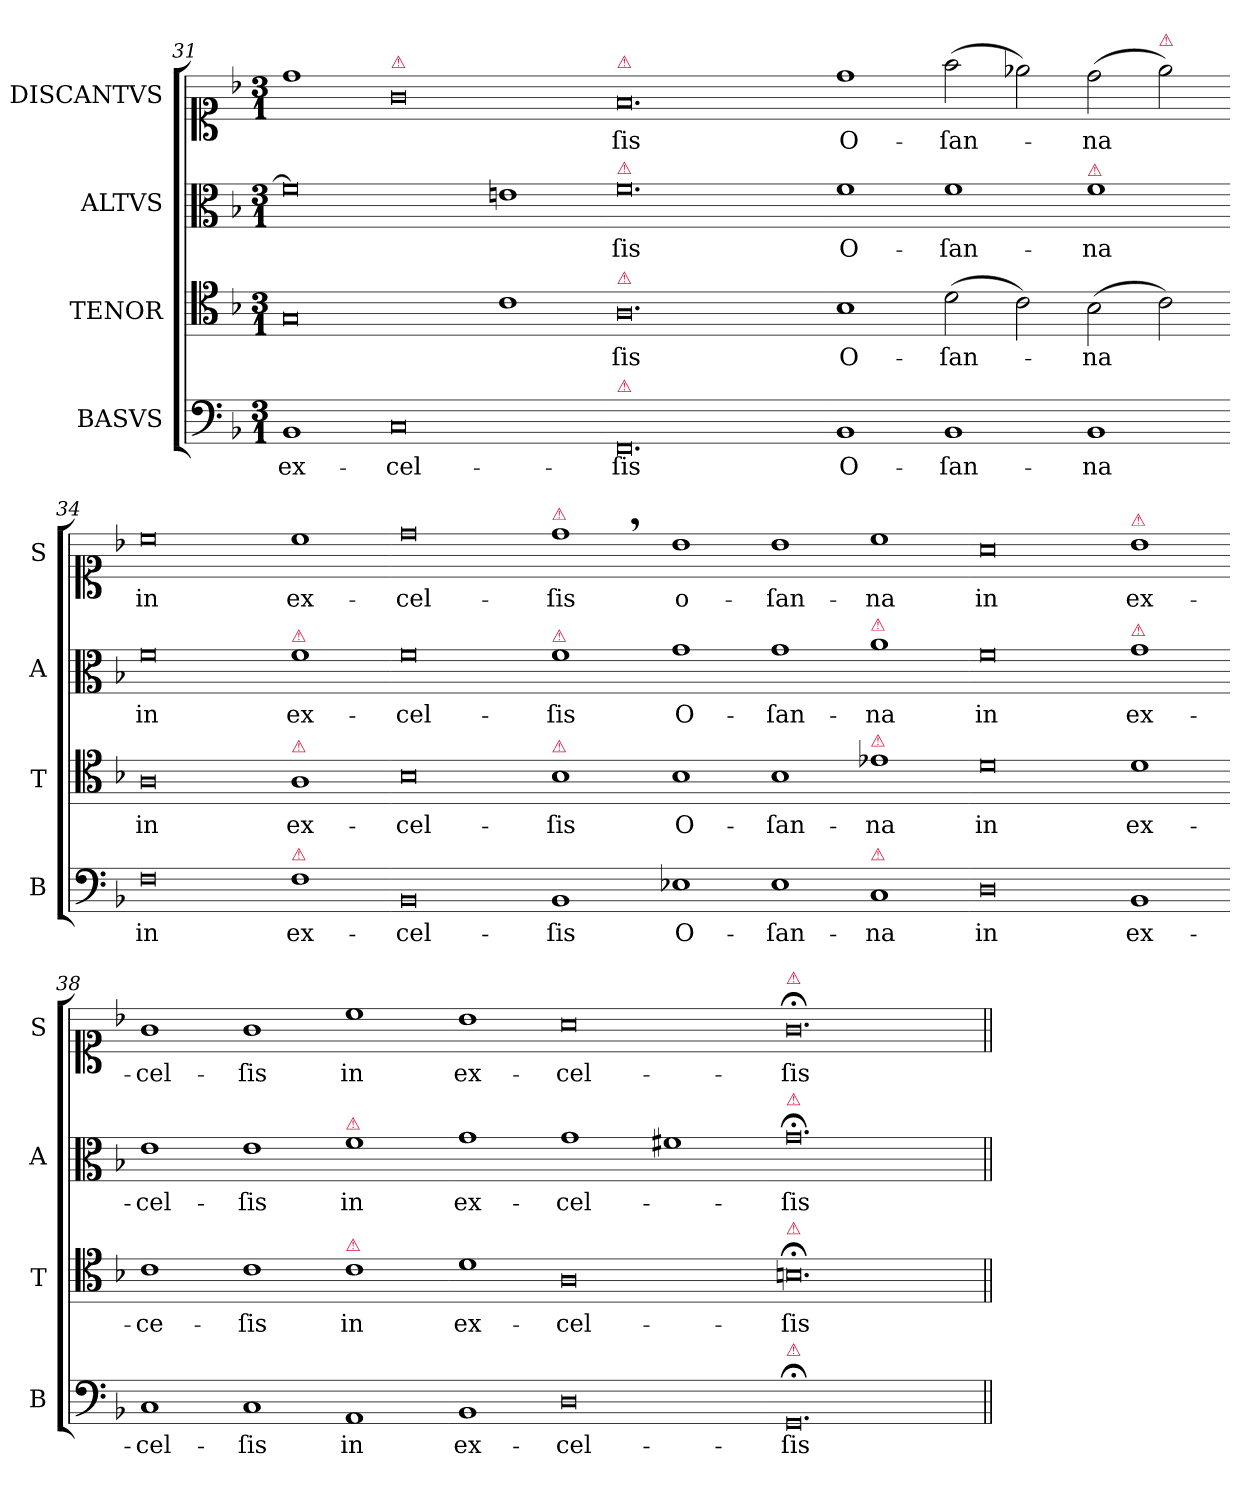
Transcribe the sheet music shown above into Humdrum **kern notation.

**kern	**text	**kern	**text	**kern	**text	**kern	**text
*part4	*part4	*part3	*part3	*part2	*part2	*part1	*part1
*staff4	*staff4	*staff3	*staff3	*staff2	*staff2	*staff1	*staff1
*I"BASVS	*	*I"TENOR	*	*I"ALTVS	*	*I"DISCANTVS	*
*I'B	*	*I'T	*	*I'A	*	*I'S	*
*clefF4	*	*clefC4	*	*clefC3	*	*clefC1	*
*k[b-]	*	*k[b-]	*	*k[b-]	*	*k[b-]	*
*G:dor	*	*G:dor	*	*G:dor	*	*G:dor	*
*M3/1	*	*M3/1	*	*M3/1	*	*M3/1	*
=31	=31	=31	=31	=31	=31	=31	=31
1BB-/	ex-	0G/	.	0f\]	.	1dd\	.
!	!	!	!	!	!	!LO:TX:a:color=crimson:t=⚠	!
0C/	-cel-	.	.	.	.	0g\	.
.	.	1c\	.	1en\	.	.	.
=32-	=32-	=32-	=32-	=32-	=32-	=32-	=32-
!	!	!	!	!	!	!LO:TX:a:color=crimson:t=⚠	!
!	!	!	!	!LO:TX:a:color=crimson:t=⚠	!	!	!
!	!	!LO:TX:a:color=crimson:t=⚠	!	!	!	!	!
!LO:TX:a:color=crimson:t=⚠	!	!	!	!	!	!	!
0.FF/	-ſis	0.A\	-ſis	0.f\	-ſis	0.f/	-ſis
=33-	=33-	=33-	=33-	=33-	=33-	=33-	=33-
!	!	!	!	!	!LO:LY:i	!	!
1BB-/	O-	1B-\	O-	1f\	O-	1dd\	O-
!	!	!	!	!	!LO:LY:i	!	!
1BB-/	-ſan-	(2d\	-ſan-	1f\	-ſan-	(2ff\	-ſan-
.	.	2c\)	.	.	.	2ee-X\)	.
!	!	!	!	!LO:TX:a:color=crimson:t=⚠	!	!	!
!	!	!	!	!	!LO:LY:i	!	!
1BB-/	-na	(2B-\	-na	1f\	-na	(2dd\	-na
!	!	!	!	!	!	!LO:TX:a:color=crimson:t=⚠	!
.	.	2c\)	.	.	.	2ee-\)	.
=34-	=34-	=34-	=34-	=34-	=34-	=34-	=34-
!	!	!	!	!	!LO:LY:i	!	!
0F\	in	0A\	in	0f\	in	0cc\	in
!	!	!	!	!LO:TX:a:color=crimson:t=⚠	!	!	!
!	!	!LO:TX:a:color=crimson:t=⚠	!	!	!	!	!
!LO:TX:a:color=crimson:t=⚠	!	!	!	!	!	!	!
!	!	!	!	!	!LO:LY:i	!	!
1F\	ex-	1A\	ex-	1f\	ex-	1cc\	ex-
=35-	=35-	=35-	=35-	=35-	=35-	=35-	=35-
!	!	!	!	!	!LO:LY:i	!	!
0BB-/	-cel-	0B-\	-cel-	0f\	-cel-	0dd\	-cel-
!	!	!	!	!	!	!LO:TX:a:color=crimson:t=⚠	!
!	!	!	!	!LO:TX:a:color=crimson:t=⚠	!	!	!
!	!	!LO:TX:a:color=crimson:t=⚠	!	!	!	!	!
!	!	!	!	!	!LO:LY:i	!	!
1BB-/	-ſis	1B-\	-ſis	1f\	-ſis	1dd,<\	-ſis
=36-	=36-	=36-	=36-	=36-	=36-	=36-	=36-
!	!	!	!LO:LY:i	!	!	!	!
1E-X\	O-	1B-\	O-	1g\	O-	1b-\	o-
!	!	!	!LO:LY:i	!	!	!	!
1E-\	-ſan-	1B-\	-ſan-	1g\	-ſan-	1b-\	-ſan-
!	!	!	!	!LO:TX:a:color=crimson:t=⚠	!	!	!
!	!	!LO:TX:a:color=crimson:t=⚠	!	!	!	!	!
!LO:TX:a:color=crimson:t=⚠	!	!	!	!	!	!	!
!	!	!	!LO:LY:i	!	!	!	!
1C/	-na	1e-X\	-na	1a\	-na	1cc\	-na
=37-	=37-	=37-	=37-	=37-	=37-	=37-	=37-
!	!	!	!LO:LY:i	!	!	!	!
0D\	in	0d\	in	0f\	in	0a\	in
!	!	!	!	!	!	!LO:TX:a:color=crimson:t=⚠	!
!	!	!	!	!LO:TX:a:color=crimson:t=⚠	!	!	!
!	!	!	!LO:LY:i	!	!	!	!
1BB-/	ex-	1d\	ex-	1g\	ex-	1b-\	ex-
=38-	=38-	=38-	=38-	=38-	=38-	=38-	=38-
!	!	!	!LO:LY:i	!	!	!	!
1C/	-cel-	1c\	-ce-	1e\	-cel-	1g\	-cel-
!	!	!	!LO:LY:i	!	!	!	!
1C/	-ſis	1c\	-ſis	1e\	-ſis	1g\	-ſis
!	!	!	!	!LO:TX:a:color=crimson:t=⚠	!	!	!
!	!	!LO:TX:a:color=crimson:t=⚠	!	!	!	!	!
1AA/	in	1c\	in	1f\	in	1cc\	in
=39-	=39-	=39-	=39-	=39-	=39-	=39-	=39-
1BB-/	ex-	1d\	ex-	1g\	ex-	1b-\	ex-
0D\	-cel-	0A\	-cel-	1g\	-cel-	0a\	-cel-
.	.	.	.	1f#X\	.	.	.
=40-	=40-	=40-	=40-	=40-	=40-	=40-	=40-
!	!	!	!	!	!	!LO:TX:a:color=crimson:t=⚠	!
!	!	!	!	!LO:TX:a:color=crimson:t=⚠	!	!	!
!	!	!LO:TX:a:color=crimson:t=⚠	!	!	!	!	!
!LO:TX:a:color=crimson:t=⚠	!	!	!	!	!	!	!
0.GG;</	-ſis	0.Bn;<\	-ſis	0.g;\	-ſis	0.g;<\	-ſis
=||	=||	=||	=||	=||	=||	=||	=||
*-	*-	*-	*-	*-	*-	*-	*-
